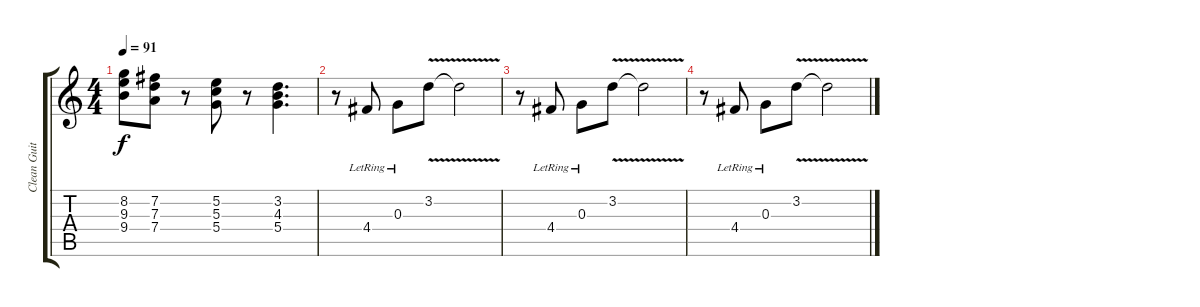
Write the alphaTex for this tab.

\track ("Clean Guitar" "Clean Guit") {instrument electricguitarclean}
\staff {score tabs}
\tuning (E4 B3 G3 D3 A2 E2) {hide}
\ts (4 4)
\tempo 91
\clef g2
\ks c
(8.2 9.3 9.4).8{dy f volume 0} (7.2 7.3 7.4).8 r.8 (5.2 5.3 5.4).8 r.8 (3.2 4.3 5.4).4{d} |
r.8 4.4{lr}.8 0.3{lr}.8 3.2{v}.8 3.2{t}.2 |
r.8 4.4{lr}.8 0.3{lr}.8 3.2{v}.8 3.2{t}.2 |
r.8 4.4{lr}.8 0.3{lr}.8 3.2{v}.8 3.2{t}.2
